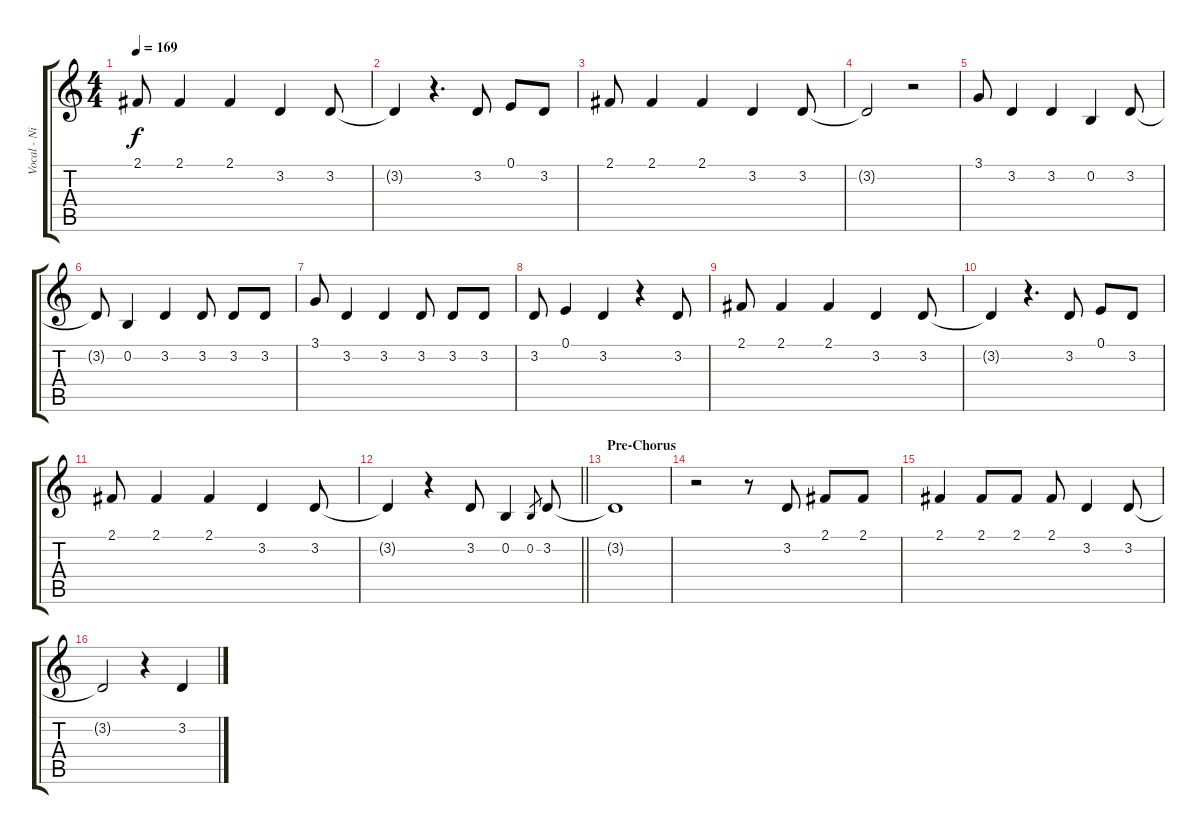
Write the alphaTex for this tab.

\track ("Vocal - Nikola" "Vocal - Ni") {instrument flute}
\staff {score tabs}
\tuning (E4 B3 G3 D3 A2 E2) {hide}
\ts (4 4)
\tempo 169
\clef g2
\ks c
2.1.8{dy f} 2.1.4 2.1.4 3.2.4 3.2.8 |
3.2{t}.4 r.4{d} 3.2.8 0.1.8 3.2.8 |
2.1.8 2.1.4 2.1.4 3.2.4 3.2.8 |
3.2{t}.2 r.2 |
3.1.8 3.2.4 3.2.4 0.2.4 3.2.8 |
3.2{t}.8 0.2.4 3.2.4 3.2.8 3.2.8 3.2.8 |
3.1.8 3.2.4 3.2.4 3.2.8 3.2.8 3.2.8 |
3.2.8 0.1.4 3.2.4 r.4 3.2.8 |
2.1.8 2.1.4 2.1.4 3.2.4 3.2.8 |
3.2{t}.4 r.4{d} 3.2.8 0.1.8 3.2.8 |
2.1.8 2.1.4 2.1.4 3.2.4 3.2.8 |
\barLineRight lightlight
3.2{t}.4 r.4 3.2.8 0.2.4 0.2.8{gr} 3.2.8 |
\section ("" "Pre-Chorus")
3.2{t}.1 |
r.2 r.8 3.2.8 2.1.8 2.1.8 |
2.1.4 2.1.8 2.1.8 2.1.8 3.2.4 3.2.8 |
3.2{t}.2 r.4 3.2.4
